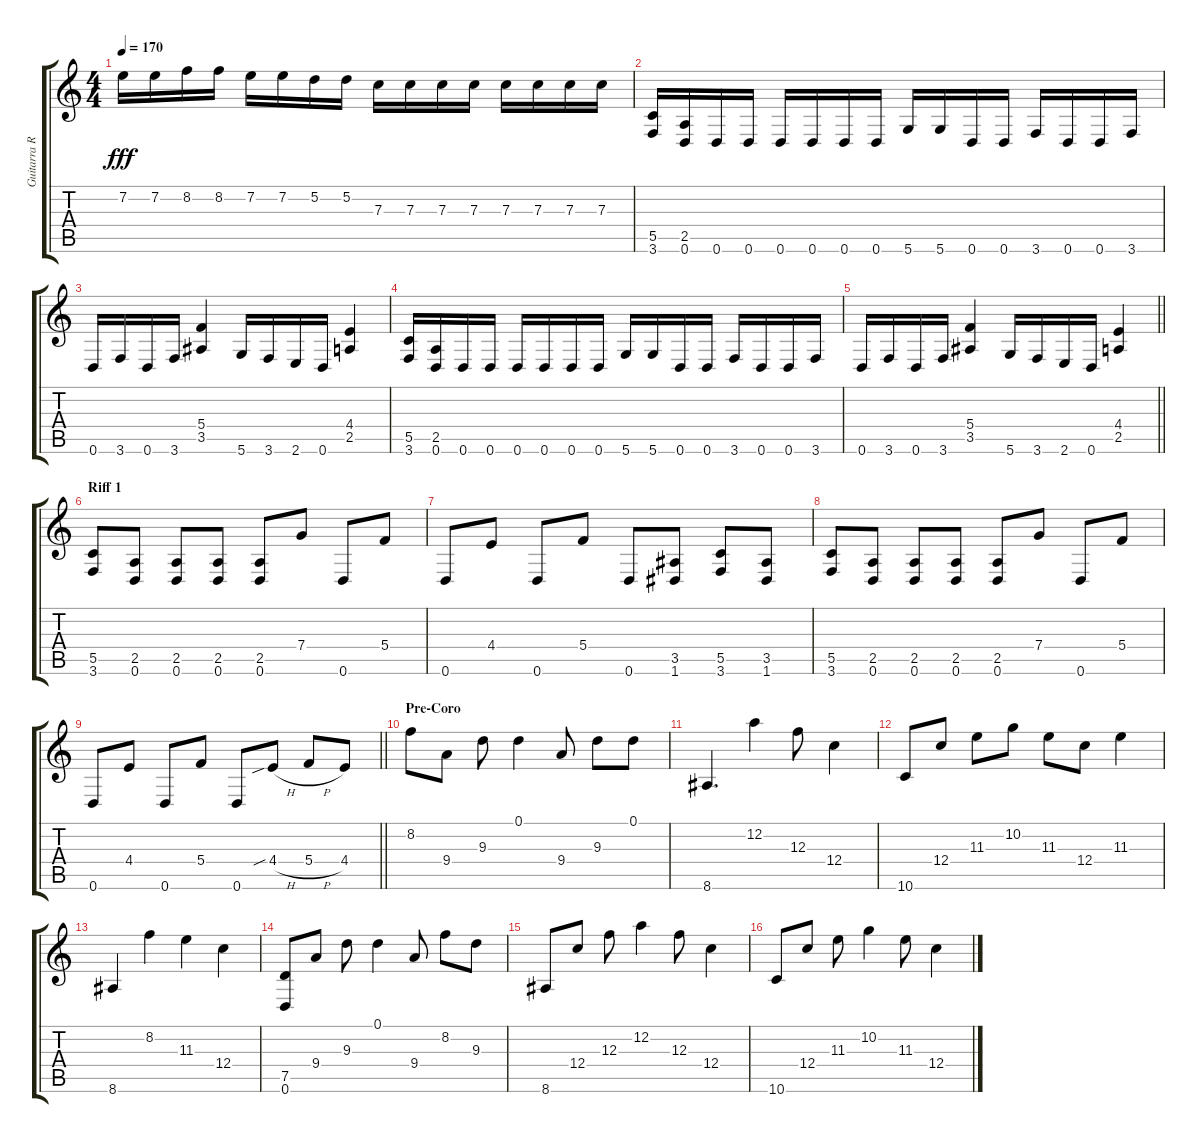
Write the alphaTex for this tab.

\track ("Guitarra Ritmica" "Guitarra R") {instrument overdrivenguitar}
\staff {score tabs}
\tuning (D4 A3 F3 C3 G2 D2) {hide}
\ts (4 4)
\tempo 170
\clef g2
\ks c
7.2.16{dy fff} 7.2.16 8.2.16 8.2.16 7.2.16 7.2.16 5.2.16 5.2.16 7.3.16 7.3.16 7.3.16 7.3.16 7.3.16 7.3.16 7.3.16 7.3.16 |
(5.5 3.6).16 (2.5 0.6).16 0.6.16 0.6.16 0.6.16 0.6.16 0.6.16 0.6.16 5.6.16 5.6.16 0.6.16 0.6.16 3.6.16 0.6.16 0.6.16 3.6.16 |
0.6.16 3.6.16 0.6.16 3.6.16 (5.4 3.5).4 5.6.16 3.6.16 2.6.16 0.6.16 (4.4 2.5).4 |
(5.5 3.6).16 (2.5 0.6).16 0.6.16 0.6.16 0.6.16 0.6.16 0.6.16 0.6.16 5.6.16 5.6.16 0.6.16 0.6.16 3.6.16 0.6.16 0.6.16 3.6.16 |
\barLineRight lightlight
0.6.16 3.6.16 0.6.16 3.6.16 (5.4 3.5).4 5.6.16 3.6.16 2.6.16 0.6.16 (4.4 2.5).4 |
\section ("" "Riff 1")
(5.5 3.6).8 (2.5 0.6).8 (2.5 0.6).8 (2.5 0.6).8 (2.5 0.6).8 7.4.8 0.6.8 5.4.8 |
0.6.8 4.4.8 0.6.8 5.4.8 0.6.8 (3.5 1.6).8 (5.5 3.6).8 (3.5 1.6).8 |
(5.5 3.6).8 (2.5 0.6).8 (2.5 0.6).8 (2.5 0.6).8 (2.5 0.6).8 7.4.8 0.6.8 5.4.8 |
\barLineRight lightlight
0.6.8 4.4.8 0.6.8 5.4.8 0.6.8 4.4{sib h}.8 5.4{h}.8 4.4.8 |
\section ("" "Pre-Coro")
8.2.8 9.4.8 9.3.8 0.1.4 9.4.8 9.3.8 0.1.8 |
8.6.4{d} 12.2.4 12.3.8 12.4.4 |
10.6.8 12.4.8 11.3.8 10.2.8 11.3.8 12.4.8 11.3.4 |
8.6.4 8.2.4 11.3.4 12.4.4 |
(7.5 0.6).8 9.4.8 9.3.8 0.1.4 9.4.8 8.2.8 9.3.8 |
8.6.8 12.4.8 12.3.8 12.2.4 12.3.8 12.4.4 |
10.6.8 12.4.8 11.3.8 10.2.4 11.3.8 12.4.4
